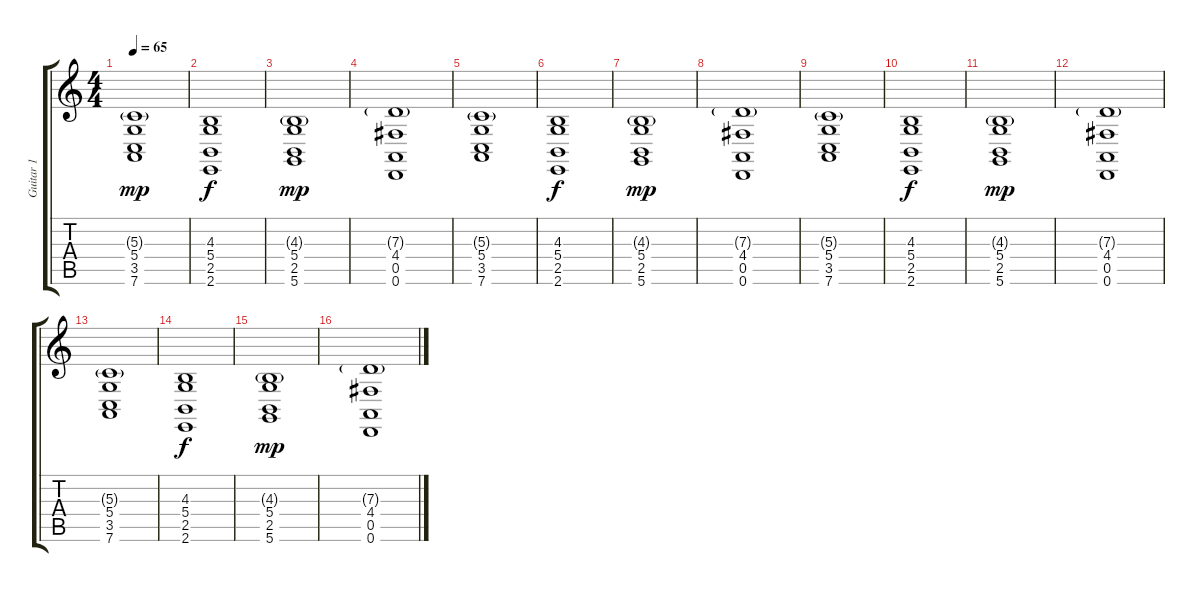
\track ("Guitar 1" "Guitar 1") {instrument acousticgrandpiano}
\staff {score tabs}
\tuning (E4 B3 G3 D3 A2 D2) {hide}
\ts (4 4)
\tempo 65
\clef g2
\ks c
(5.3{g} 5.4 3.5 7.6).1{dy mp} |
(4.3 5.4 2.5 2.6).1{dy f} |
(4.3{g} 5.4 2.5 5.6).1{dy mp} |
(7.3{g} 4.4 0.5 0.6).1 |
(5.3{g} 5.4 3.5 7.6).1 |
(4.3 5.4 2.5 2.6).1{dy f} |
(4.3{g} 5.4 2.5 5.6).1{dy mp} |
(7.3{g} 4.4 0.5 0.6).1 |
(5.3{g} 5.4 3.5 7.6).1 |
(4.3 5.4 2.5 2.6).1{dy f} |
(4.3{g} 5.4 2.5 5.6).1{dy mp} |
(7.3{g} 4.4 0.5 0.6).1 |
(5.3{g} 5.4 3.5 7.6).1 |
(4.3 5.4 2.5 2.6).1{dy f} |
(4.3{g} 5.4 2.5 5.6).1{dy mp} |
(7.3{g} 4.4 0.5 0.6).1
